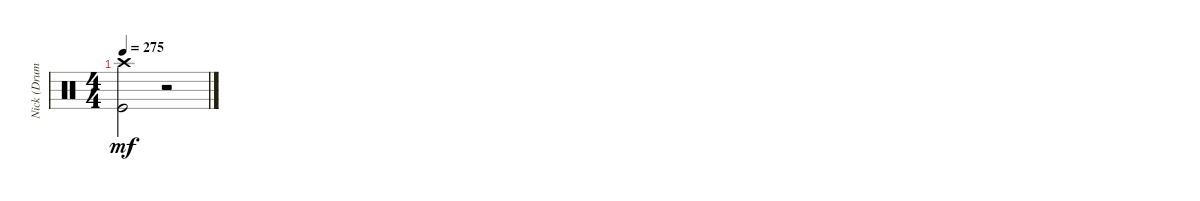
\track ("Nick (Drums)" "Nick (Drum") {instrument percussion}
\staff {score}
\articulation defaults
\ts (4 4)
\tempo 275
\clef neutral
\ks c
("Kick (hit)" "Crash high (hit)").2{dy mf} r.2
